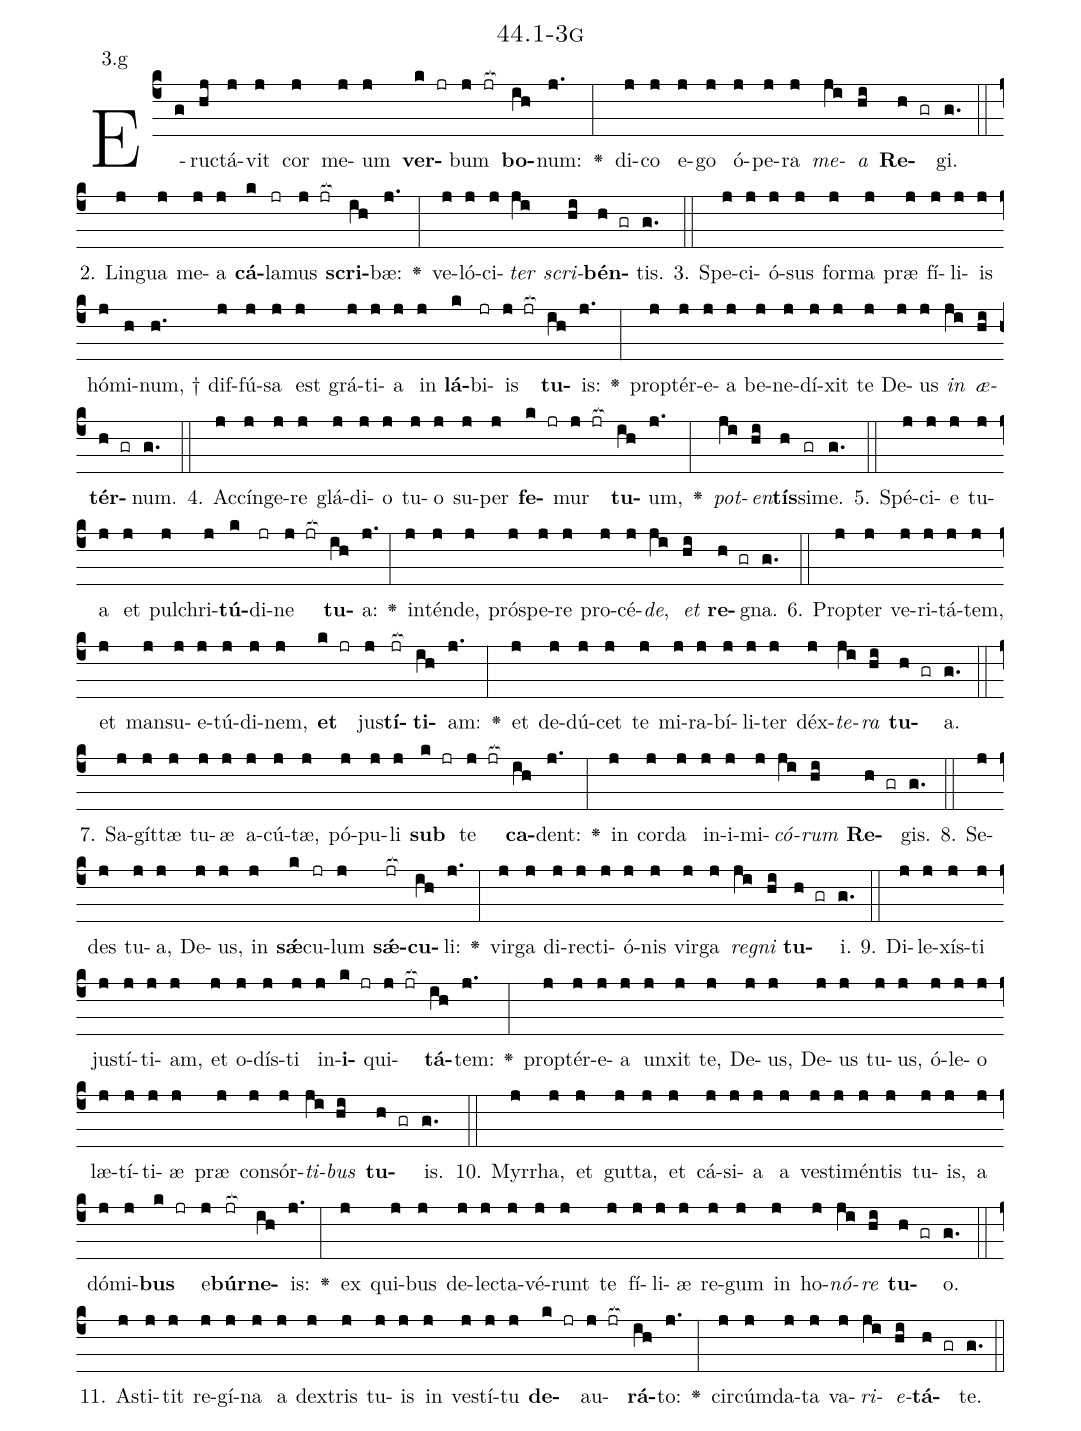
name: 44.1-3g;
annotation: 3.g;
%%
(c4)E(g)ruc(hj)tá(j)vit(j) cor(j) me(j)um(j) <b>ver</b>(k jr)bum(j jr[ocb:1{]) <b>bo</b>(ih[ocb:0}])num:(j.) <v>\greheightstar</v>(:) di(j)co(j) e(j)go(j) ó(j)pe(j)ra(j) <i>me</i>(ji)<i>a</i>(hi) <b>Re</b>(h gr)gi.(g.) (::)
2. Lin(j)gua(j) me(j)a(j) <b>cá</b>(k)la(jr)mus(j jr[ocb:1{]) <b>scri</b>(ih[ocb:0}])bæ:(j.) <v>\greheightstar</v>(:) ve(j)ló(j)ci(j)<i>ter</i>(ji) <i>scri</i>(hi)<b>bén</b>(h gr)tis.(g.) (::)
3. Spe(j)ci(j)ó(j)sus(j) for(j)ma(j) præ(j) fí(j)li(j)is(j) hó(j)mi(h)num, †(h.) dif(j)fú(j)sa(j) est(j) grá(j)ti(j)a(j) in(j) <b>lá</b>(k)bi(jr)is(j jr[ocb:1{]) <b>tu</b>(ih[ocb:0}])is:(j.) <v>\greheightstar</v>(:) prop(j)tér(j)e(j)a(j) be(j)ne(j)dí(j)xit(j) te(j) De(j)us(j) <i>in</i>(ji) <i>æ</i>(hi)<b>tér</b>(h gr)num.(g.) (::)
4. Ac(j)cín(j)ge(j)re(j) glá(j)di(j)o(j) tu(j)o(j) su(j)per(j) <b>fe</b>(k jr)mur(j jr[ocb:1{]) <b>tu</b>(ih[ocb:0}])um,(j.) <v>\greheightstar</v>(:) <i>pot</i>(ji)<i>en</i>(hi)<b>tís</b>(h)si(gr)me.(g.) (::)
5. Spé(j)ci(j)e(j) tu(j)a(j) et(j) pul(j)chri(j)<b>tú</b>(k)di(jr)ne(j jr[ocb:1{]) <b>tu</b>(ih[ocb:0}])a:(j.) <v>\greheightstar</v>(:) in(j)tén(j)de,(j) pró(j)spe(j)re(j) pro(j)cé(j)<i>de</i>,(ji) <i>et</i>(hi) <b>re</b>(h gr)gna.(g.) (::)
6. Prop(j)ter(j) ve(j)ri(j)tá(j)tem,(j) et(j) man(j)su(j)e(j)tú(j)di(j)nem,(j) <b>et</b>(k jr) jus(j)<b>tí</b>(jr[ocb:1{])<b>ti</b>(ih[ocb:0}])am:(j.) <v>\greheightstar</v>(:) et(j) de(j)dú(j)cet(j) te(j) mi(j)ra(j)bí(j)li(j)ter(j) déx(j)<i>te</i>(ji)<i>ra</i>(hi) <b>tu</b>(h gr)a.(g.) (::)
7. Sa(j)gít(j)tæ(j) tu(j)æ(j) a(j)cú(j)tæ,(j) pó(j)pu(j)li(j) <b>sub</b>(k jr) te(j jr[ocb:1{]) <b>ca</b>(ih[ocb:0}])dent:(j.) <v>\greheightstar</v>(:) in(j) cor(j)da(j) in(j)i(j)mi(j)<i>có</i>(ji)<i>rum</i>(hi) <b>Re</b>(h gr)gis.(g.) (::)
8. Se(j)des(j) tu(j)a,(j) De(j)us,(j) in(j) <b>sǽ</b>(k)cu(jr)lum(j) <b>sǽ</b>(jr[ocb:1{])<b>cu</b>(ih[ocb:0}])li:(j.) <v>\greheightstar</v>(:) vir(j)ga(j) di(j)rec(j)ti(j)ó(j)nis(j) vir(j)ga(j) <i>re</i>(ji)<i>gni</i>(hi) <b>tu</b>(h gr)i.(g.) (::)
9. Di(j)le(j)xís(j)ti(j) jus(j)tí(j)ti(j)am,(j) et(j) o(j)dís(j)ti(j) in(j)<b>i</b>(k jr)qui(j jr[ocb:1{])<b>tá</b>(ih[ocb:0}])tem:(j.) <v>\greheightstar</v>(:) prop(j)tér(j)e(j)a(j) un(j)xit(j) te,(j) De(j)us,(j) De(j)us(j) tu(j)us,(j) ó(j)le(j)o(j) læ(j)tí(j)ti(j)æ(j) præ(j) con(j)sór(j)<i>ti</i>(ji)<i>bus</i>(hi) <b>tu</b>(h gr)is.(g.) (::)
10. Myr(j)rha,(j) et(j) gut(j)ta,(j) et(j) cá(j)si(j)a(j) a(j) ves(j)ti(j)mén(j)tis(j) tu(j)is,(j) a(j) dó(j)mi(j)<b>bus</b>(k jr) e(j)<b>búr</b>(jr[ocb:1{])<b>ne</b>(ih[ocb:0}])is:(j.) <v>\greheightstar</v>(:) ex(j) qui(j)bus(j) de(j)lec(j)ta(j)vé(j)runt(j) te(j) fí(j)li(j)æ(j) re(j)gum(j) in(j) ho(j)<i>nó</i>(ji)<i>re</i>(hi) <b>tu</b>(h gr)o.(g.) (::)
11. A(j)sti(j)tit(j) re(j)gí(j)na(j) a(j) dex(j)tris(j) tu(j)is(j) in(j) ves(j)tí(j)tu(j) <b>de</b>(k jr)au(j jr[ocb:1{])<b>rá</b>(ih[ocb:0}])to:(j.) <v>\greheightstar</v>(:) cir(j)cúm(j)da(j)ta(j) va(j)<i>ri</i>(ji)<i>e</i>(hi)<b>tá</b>(h gr)te.(g.) (::)
